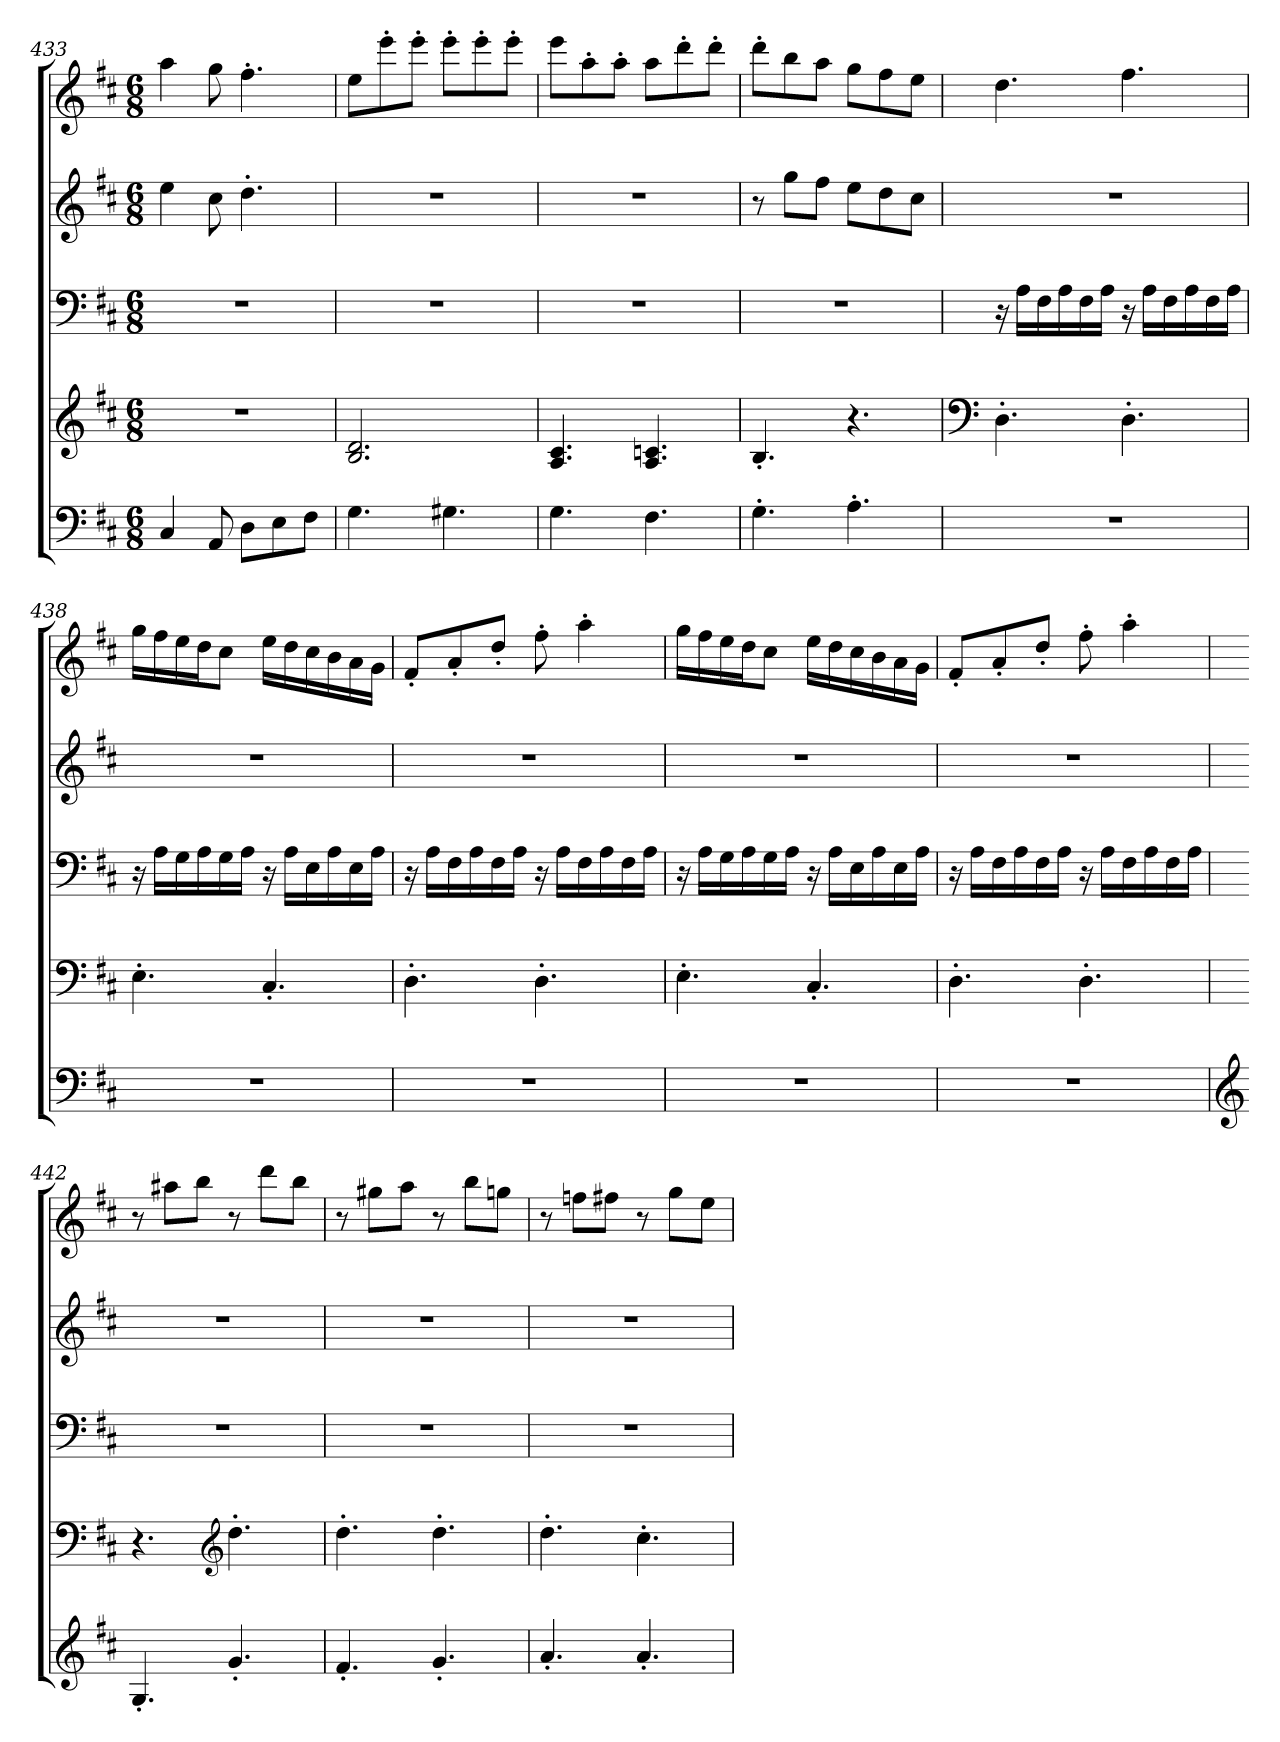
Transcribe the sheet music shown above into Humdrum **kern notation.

**kern	**kern	**kern	**kern	**kern
*part5	*part4	*part3	*part2	*part1
*staff5	*staff4	*staff3	*staff2	*staff1
!!LO:PB:g=z
*clefF4	*clefG2	*clefF4	*clefG2	*clefG2
*k[f#c#]	*k[f#c#]	*k[f#c#]	*k[f#c#]	*k[f#c#]
*M6/8	*M6/8	*M6/8	*M6/8	*M6/8
=433	=433	=433	=433	=433
4C#/	2.r	2.r	4ee\	4aa\
8AA/	.	.	8cc#\	8gg\
8D\L	.	.	4.dd'\	4.ff#'\
8E\	.	.	.	.
8F#\J	.	.	.	.
=434	=434	=434	=434	=434
*	*	*	*	*MM140
4.G\	2.B/ 2.d/	2.r	2.r	8ee\L
.	.	.	.	8eee'\
.	.	.	.	8eee'\J
4.G#X\	.	.	.	8eee'\L
.	.	.	.	8eee'\
.	.	.	.	8eee'\J
=435	=435	=435	=435	=435
*	*	*	*	*MM140
4.G\	4.A/ 4.c#/	2.r	2.r	8eee\L
.	.	.	.	8aa'\
.	.	.	.	8aa'\J
4.F#\	4.A/ 4.cn/	.	.	8aa\L
.	.	.	.	8ddd'\
.	.	.	.	8ddd'\J
=436	=436	=436	=436	=436
4.G'\	4.B'/	2.r	8r	8ddd'\L
.	.	.	8gg\L	8bb\
.	.	.	8ff#\J	8aa\J
4.A'\	4.r	.	8ee\L	8gg\L
.	.	.	8dd\	8ff#\
.	.	.	8cc#\J	8ee\J
!!LO:LB:g=z
=437	=437	=437	=437	=437
*	*clefF4	*	*	*
*	*	*	*	*MM141
2.r	4.D'\	16r	2.r	4.dd\
.	.	16A\LL	.	.
.	.	16F#\	.	.
.	.	16A\	.	.
.	.	16F#\	.	.
.	.	16A\JJ	.	.
.	4.D'\	16r	.	4.ff#\
.	.	16A\LL	.	.
.	.	16F#\	.	.
.	.	16A\	.	.
.	.	16F#\	.	.
.	.	16A\JJ	.	.
=438	=438	=438	=438	=438
*	*	*	*	*MM141
2.r	4.E'\	16r	2.r	16gg\LL
.	.	16A\LL	.	16ff#\
.	.	16G\	.	16ee\
.	.	16A\	.	16dd\J
.	.	16G\	.	8cc#\J
.	.	16A\JJ	.	.
.	4.C#'/	16r	.	16ee\LL
.	.	16A\LL	.	16dd\
.	.	16E\	.	16cc#\
.	.	16A\	.	16b\
.	.	16E\	.	16a\
.	.	16A\JJ	.	16g\JJ
=439	=439	=439	=439	=439
2.r	4.D'\	16r	2.r	8f#'/L
.	.	16A\LL	.	.
.	.	16F#\	.	8a'/
.	.	16A\	.	.
.	.	16F#\	.	8dd'/J
.	.	16A\JJ	.	.
.	4.D'\	16r	.	8ff#'\
.	.	16A\LL	.	.
.	.	16F#\	.	4aa'\
.	.	16A\	.	.
.	.	16F#\	.	.
.	.	16A\JJ	.	.
!!LO:PB:g=z
=440	=440	=440	=440	=440
*	*	*	*	*MM141
2.r	4.E'\	16r	2.r	16gg\LL
.	.	16A\LL	.	16ff#\
.	.	16G\	.	16ee\
.	.	16A\	.	16dd\J
.	.	16G\	.	8cc#\J
.	.	16A\JJ	.	.
.	4.C#'/	16r	.	16ee\LL
.	.	16A\LL	.	16dd\
.	.	16E\	.	16cc#\
.	.	16A\	.	16b\
.	.	16E\	.	16a\
.	.	16A\JJ	.	16g\JJ
=441	=441	=441	=441	=441
2.r	4.D'\	16r	2.r	8f#'/L
.	.	16A\LL	.	.
.	.	16F#\	.	8a'/
.	.	16A\	.	.
.	.	16F#\	.	8dd'/J
.	.	16A\JJ	.	.
.	4.D'\	16r	.	8ff#'\
.	.	16A\LL	.	.
.	.	16F#\	.	4aa'\
.	.	16A\	.	.
.	.	16F#\	.	.
.	.	16A\JJ	.	.
=442	=442	=442	=442	=442
*clefG2	*	*	*	*
*	*	*	*	*MM140
4.G'/	4.r	2.r	2.r	8r
.	.	.	.	8aa#X\L
.	.	.	.	8bb\J
*	*clefG2	*	*	*
4.g'/	4.dd'\	.	.	8r
.	.	.	.	8ddd\L
.	.	.	.	8bb\J
=443	=443	=443	=443	=443
4.f#'/	4.dd'\	2.r	2.r	8r
.	.	.	.	8gg#X\L
.	.	.	.	8aa\J
4.g'/	4.dd'\	.	.	8r
.	.	.	.	8bb\L
.	.	.	.	8ggn\J
!!LO:LB:g=z
=444	=444	=444	=444	=444
4.a'/	4.dd'\	2.r	2.r	8r
.	.	.	.	8ffn\L
.	.	.	.	8ff#X\J
4.a'/	4.cc#'\	.	.	8r
.	.	.	.	8gg\L
.	.	.	.	8ee\J
=	=	=	=	=
*-	*-	*-	*-	*-
